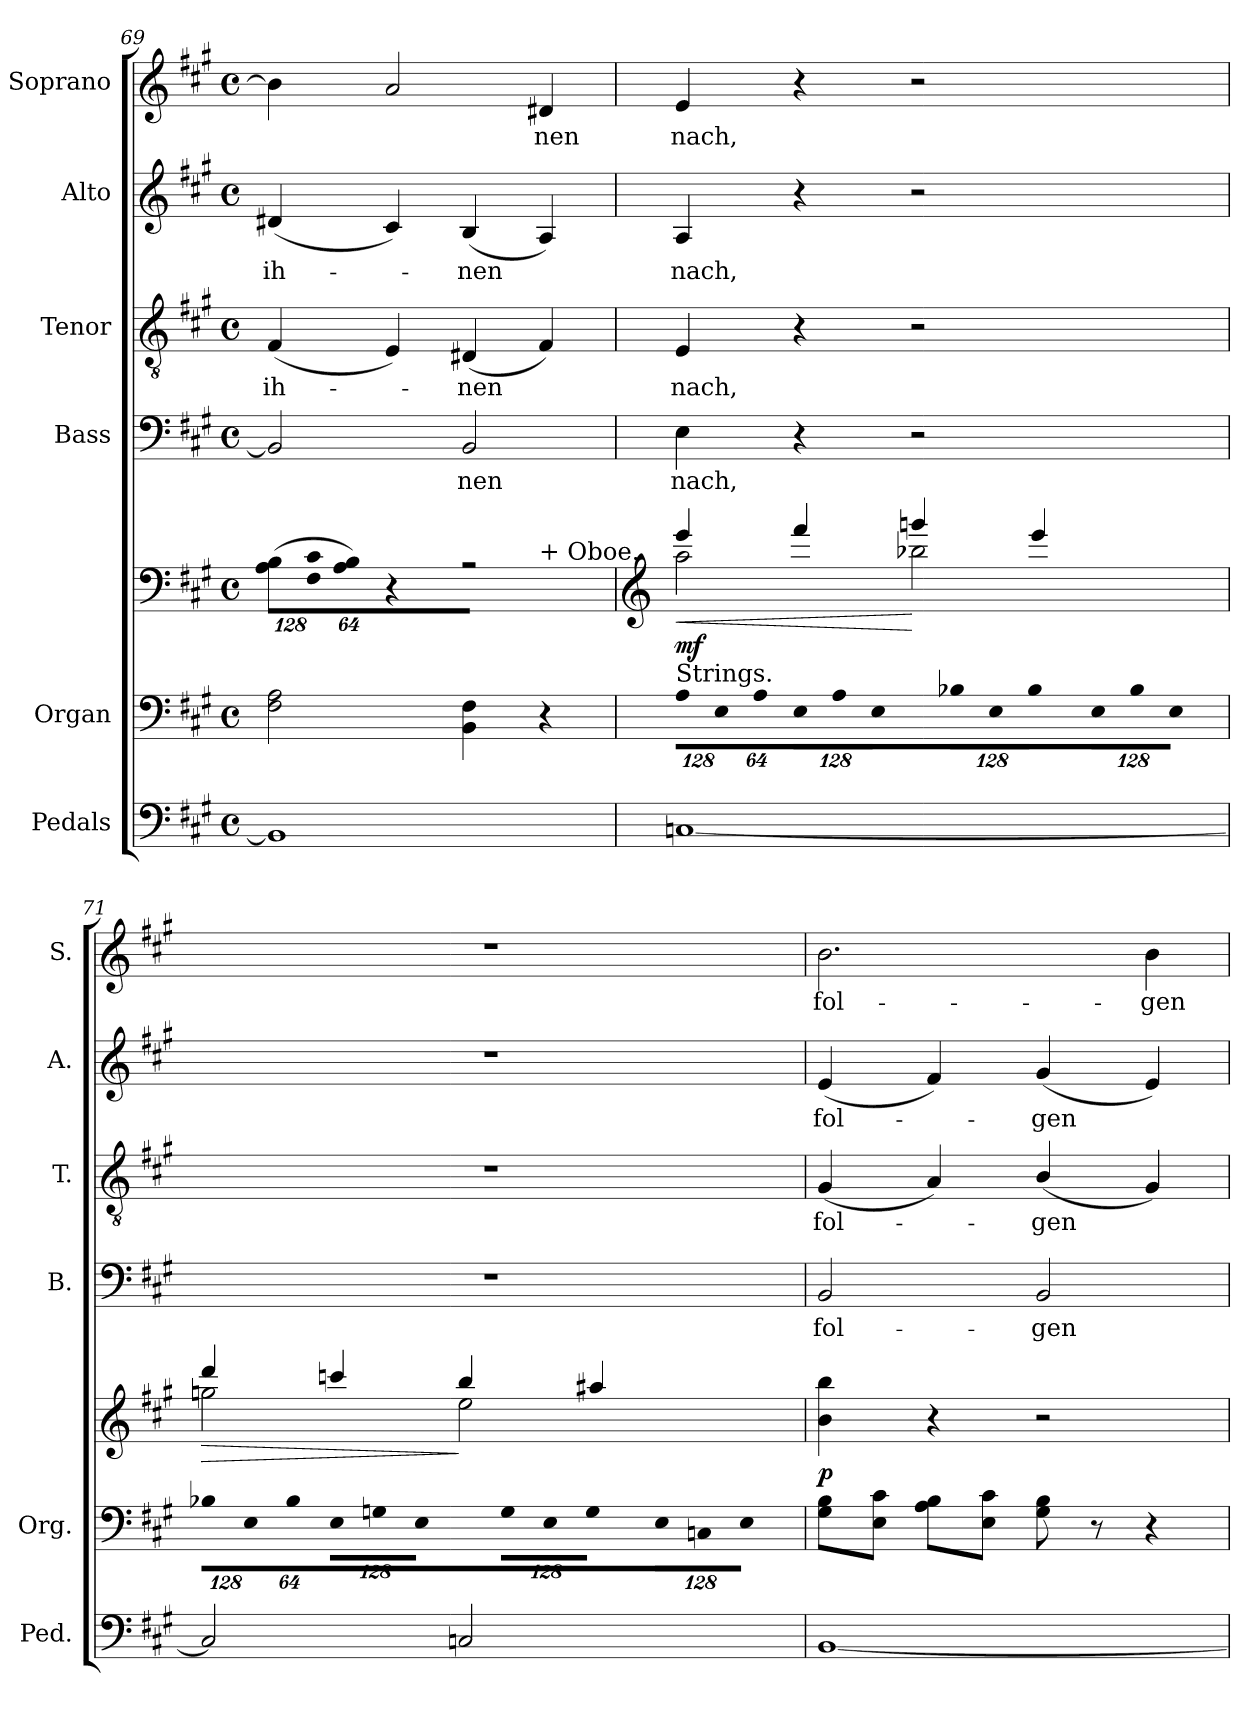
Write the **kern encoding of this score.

**kern	**kern	**kern	**dynam	**kern	**text	**kern	**text	**kern	**text	**kern	**text
*part6	*part5	*part5	*part5	*part4	*part4	*part3	*part3	*part2	*part2	*part1	*part1
*staff7	*staff6	*staff5	*staff5/6	*staff4	*staff4	*staff3	*staff3	*staff2	*staff2	*staff1	*staff1
*I"Pedals	*I"Organ	*	*	*I"Bass	*	*I"Tenor	*	*I"Alto	*	*I"Soprano	*
*I'Ped.	*I'Org.	*	*	*I'B.	*	*I'T.	*	*I'A.	*	*I'S.	*
*clefF4	*clefF4	*clefF4	*	*clefF4	*	*clefGv2	*	*clefG2	*	*clefG2	*
*	*	*	*	*	*	*ITrd7c12	*	*	*	*	*
*k[f#c#g#]	*k[f#c#g#]	*k[f#c#g#]	*	*k[f#c#g#]	*	*k[f#c#g#]	*	*k[f#c#g#]	*	*k[f#c#g#]	*
*A:	*A:	*A:	*	*A:	*	*A:	*	*A:	*	*A:	*
*M4/4	*M4/4	*M4/4	*	*M4/4	*	*M4/4	*	*M4/4	*	*M4/4	*
*met(c)	*met(c)	*met(c)	*	*met(c)	*	*met(c)	*	*met(c)	*	*met(c)	*
*	*	*Xbrackettup	*	*	*	*	*	*	*	*	*
=69	=69	=69	=69	=69	=69	=69	=69	=69	=69	=69	=69
!	!	!LO:N:vis=8	!	!	!	!	!	!	!	!	!
!	!	!	!	!	!	!	!LO:LY:b:color=#000000	!	!	!	!
!	!	!	!	!	!	!	!	!	!LO:LY:b:color=#000000	!	!
*	*	*^	*	*	*	*	*	*	*	*	*
1BBi]	2F#i\ 2Ai	(1024%85Ai\ 1024%85Bi\L	2.ryy	.	2BBi/]	.	(4FF#i/	ih-	(4d#Xi/	ih-	4bi\]	.
!	!	!LO:N:vis=8	!	!	!	!	!	!	!	!	!	!
.	.	1024%85F#i\ 1024%85c#i\	.	.	.	.	.	.	.	.	.	.
!	!	!LO:N:vis=8	!	!	!	!	!	!	!	!	!	!
.	.	512%43Ai\ 512%43Bi\J)	.	.	.	.	.	.	.	.	.	.
.	.	4r	.	.	.	.	4EEi/)	.	4c#i/)	.	2ai/	.
!	!	!	!	!	!	!LO:LY:b:color=#000000	!	!	!	!	!	!
!	!	!	!	!	!	!	!	!LO:LY:b:color=#000000	!	!	!	!
!	!	!	!	!	!	!	!	!	!	!LO:LY:b:color=#000000	!	!
.	4BBi\ 4F#i	2r	.	.	2BBi/	-nen	(4DD#Xi/	-nen	(4Bi/	-nen	.	.
!	!	!	!LO:TX:a:t=+ Oboe.	!	!	!	!	!	!	!	!	!
!	!	!	!	!	!	!	!	!	!	!	!	!LO:LY:b:color=#000000
.	4r	.	4ryy	.	.	.	4FF#i/)	.	4Ai/)	.	4d#Xi/	-nen
=70	=70	=70	=70	=70	=70	=70	=70	=70	=70	=70	=70	=70
*	*	*clefG2	*	*	*	*	*	*	*	*	*	*
*	*Xbrackettup	*	*	*	*	*	*	*	*	*	*	*
!	!LO:N:vis=8	!	!	!LO:HP:b	!	!	!	!	!	!	!	!
!	!	!	!	!	!	!LO:LY:b:color=#000000	!	!	!	!	!	!
!	!	!	!	!	!	!	!	!LO:LY:b:color=#000000	!	!	!	!
!	!	!	!	!	!	!	!	!	!	!LO:LY:b:color=#000000	!	!
!	!LO:TX:a:t=Strings.	!	!	!	!	!	!	!	!	!	!	!
!	!	!	!	!	!	!	!	!	!	!	!	!LO:LY:b:color=#000000
[1Cni	1024%85Ai\L	4eeei/	2aai\	< mf	4Ei\	nach,	4EEi/	nach,	4Ai/	nach,	4ei/	nach,
!	!LO:N:vis=8	!	!	!	!	!	!	!	!	!	!	!
.	1024%85Ei\	.	.	.	.	.	.	.	.	.	.	.
!	!LO:N:vis=8	!	!	!	!	!	!	!	!	!	!	!
.	512%43Ai\J	.	.	.	.	.	.	.	.	.	.	.
!	!LO:N:vis=8	!	!	!	!	!	!	!	!	!	!	!
.	1024%85Ei\L	4fff#i/	.	.	4r	.	4r	.	4r	.	4r	.
!	!LO:N:vis=8	!	!	!	!	!	!	!	!	!	!	!
.	1024%85Ai\	.	.	.	.	.	.	.	.	.	.	.
!	!LO:N:vis=8	!	!	!	!	!	!	!	!	!	!	!
.	512%43Ei\J	.	.	.	.	.	.	.	.	.	.	.
!	!LO:N:vis=8	!	!	!	!	!	!	!	!	!	!	!
.	1024%85B-Xi\L	4gggni/	2bb-Xi\	[	2r	.	2r	.	2r	.	2r	.
!	!LO:N:vis=8	!	!	!	!	!	!	!	!	!	!	!
.	1024%85Ei\	.	.	.	.	.	.	.	.	.	.	.
!	!LO:N:vis=8	!	!	!	!	!	!	!	!	!	!	!
.	512%43B-i\J	.	.	.	.	.	.	.	.	.	.	.
!	!LO:N:vis=8	!	!	!	!	!	!	!	!	!	!	!
.	1024%85Ei\L	4eeei/	.	.	.	.	.	.	.	.	.	.
!	!LO:N:vis=8	!	!	!	!	!	!	!	!	!	!	!
.	1024%85B-i\	.	.	.	.	.	.	.	.	.	.	.
!	!LO:N:vis=8	!	!	!	!	!	!	!	!	!	!	!
.	512%43Ei\J	.	.	.	.	.	.	.	.	.	.	.
=71	=71	=71	=71	=71	=71	=71	=71	=71	=71	=71	=71	=71
!	!LO:N:vis=8	!	!	!LO:HP:b	!	!	!	!	!	!	!	!
2Ci/]	1024%85B-Xi\L	4dddi/	2ggni\	>	1r	.	1r	.	1r	.	1r	.
!	!LO:N:vis=8	!	!	!	!	!	!	!	!	!	!	!
.	1024%85Ei\	.	.	.	.	.	.	.	.	.	.	.
!	!LO:N:vis=8	!	!	!	!	!	!	!	!	!	!	!
.	512%43B-i\J	.	.	.	.	.	.	.	.	.	.	.
!	!LO:N:vis=8	!	!	!	!	!	!	!	!	!	!	!
.	1024%85Ei\L	4cccni/	.	.	.	.	.	.	.	.	.	.
!	!LO:N:vis=8	!	!	!	!	!	!	!	!	!	!	!
.	1024%85Gni\	.	.	.	.	.	.	.	.	.	.	.
!	!LO:N:vis=8	!	!	!	!	!	!	!	!	!	!	!
.	512%43Ei\J	.	.	.	.	.	.	.	.	.	.	.
!	!LO:N:vis=8	!	!	!	!	!	!	!	!	!	!	!
2Cni/	1024%85Gi\L	4bbi/	2eei\	]	.	.	.	.	.	.	.	.
!	!LO:N:vis=8	!	!	!	!	!	!	!	!	!	!	!
.	1024%85Ei\	.	.	.	.	.	.	.	.	.	.	.
!	!LO:N:vis=8	!	!	!	!	!	!	!	!	!	!	!
.	512%43Gi\J	.	.	.	.	.	.	.	.	.	.	.
!	!LO:N:vis=8	!	!	!	!	!	!	!	!	!	!	!
.	1024%85Ei\L	4aa#Xi/	.	.	.	.	.	.	.	.	.	.
!	!LO:N:vis=8	!	!	!	!	!	!	!	!	!	!	!
.	1024%85Cni\	.	.	.	.	.	.	.	.	.	.	.
!	!LO:N:vis=8	!	!	!	!	!	!	!	!	!	!	!
.	512%43Ei\J	.	.	.	.	.	.	.	.	.	.	.
*	*	*v	*v	*	*	*	*	*	*	*	*	*
=72	=72	=72	=72	=72	=72	=72	=72	=72	=72	=72	=72
!	!	!	!	!	!LO:LY:b:color=#000000	!	!	!	!	!	!
!	!	!	!	!	!	!	!LO:LY:b:color=#000000	!	!	!	!
!	!	!	!	!	!	!	!	!	!LO:LY:b:color=#000000	!	!
!	!	!	!	!	!	!	!	!	!	!	!LO:LY:b:color=#000000
[1BBi	8G#i\ 8Bi\L	4bi\ 4bbi	p	2BBi/	fol-	(4GG#i/	fol-	(4ei/	fol-	2.bi\	fol-
.	8Ei\ 8c#i\J	.	.	.	.	.	.	.	.	.	.
.	8Ai\ 8Bi\L	4r	.	.	.	4AAi/)	.	4f#i/)	.	.	.
.	8Ei\ 8c#i\J	.	.	.	.	.	.	.	.	.	.
!	!	!	!	!	!LO:LY:b:color=#000000	!	!	!	!	!	!
!	!	!	!	!	!	!	!LO:LY:b:color=#000000	!	!	!	!
!	!	!	!	!	!	!	!	!	!LO:LY:b:color=#000000	!	!
.	8G#i\ 8Bi	2r	.	2BBi/	-gen	(4BBi/	-gen	(4g#i/	-gen	.	.
.	8r	.	.	.	.	.	.	.	.	.	.
!	!	!	!	!	!	!	!	!	!	!	!LO:LY:b:color=#000000
.	4r	.	.	.	.	4GG#i/)	.	4ei/)	.	4bi\	-gen
=	=	=	=	=	=	=	=	=	=	=	=
*-	*-	*-	*-	*-	*-	*-	*-	*-	*-	*-	*-
